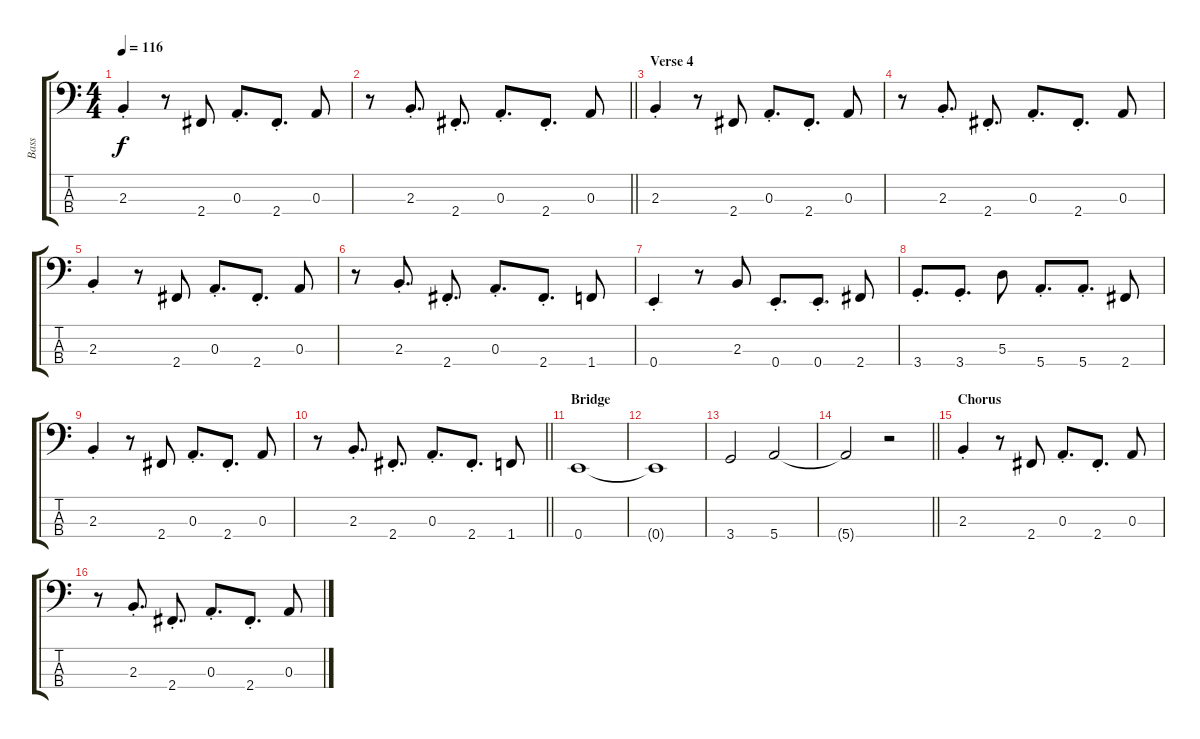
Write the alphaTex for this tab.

\track ("Bass" "Bass") {instrument electricbassfinger}
\staff {score tabs}
\tuning (G2 D2 A1 E1) {hide}
\ts (4 4)
\tempo 116
\clef f4
\ks c
2.3{st}.4{dy f} r.8 2.4.8 0.3{st}.8{d} 2.4{st}.8{d} 0.3.8 |
\barLineRight lightlight
r.8 2.3{st}.8{d} 2.4{st}.8{d} 0.3{st}.8{d} 2.4{st}.8{d} 0.3.8 |
\section ("" "Verse 4")
2.3{st}.4 r.8 2.4.8 0.3{st}.8{d} 2.4{st}.8{d} 0.3.8 |
r.8 2.3{st}.8{d} 2.4{st}.8{d} 0.3{st}.8{d} 2.4{st}.8{d} 0.3.8 |
2.3{st}.4 r.8 2.4.8 0.3{st}.8{d} 2.4{st}.8{d} 0.3.8 |
r.8 2.3{st}.8{d} 2.4{st}.8{d} 0.3{st}.8{d} 2.4{st}.8{d} 1.4.8 |
0.4{st}.4 r.8 2.3.8 0.4{st}.8{d} 0.4{st}.8{d} 2.4.8 |
3.4{st}.8{d} 3.4{st}.8{d} 5.3.8 5.4{st}.8{d} 5.4{st}.8{d} 2.4.8 |
2.3{st}.4 r.8 2.4.8 0.3{st}.8{d} 2.4{st}.8{d} 0.3.8 |
\barLineRight lightlight
r.8 2.3{st}.8{d} 2.4{st}.8{d} 0.3{st}.8{d} 2.4{st}.8{d} 1.4.8 |
\section ("" "Bridge")
0.4.1 |
0.4{t}.1 |
3.4.2 5.4.2 |
\barLineRight lightlight
5.4{t}.2 r.2 |
\section ("" "Chorus")
2.3{st}.4 r.8 2.4.8 0.3{st}.8{d} 2.4{st}.8{d} 0.3.8 |
r.8 2.3{st}.8{d} 2.4{st}.8{d} 0.3{st}.8{d} 2.4{st}.8{d} 0.3.8
